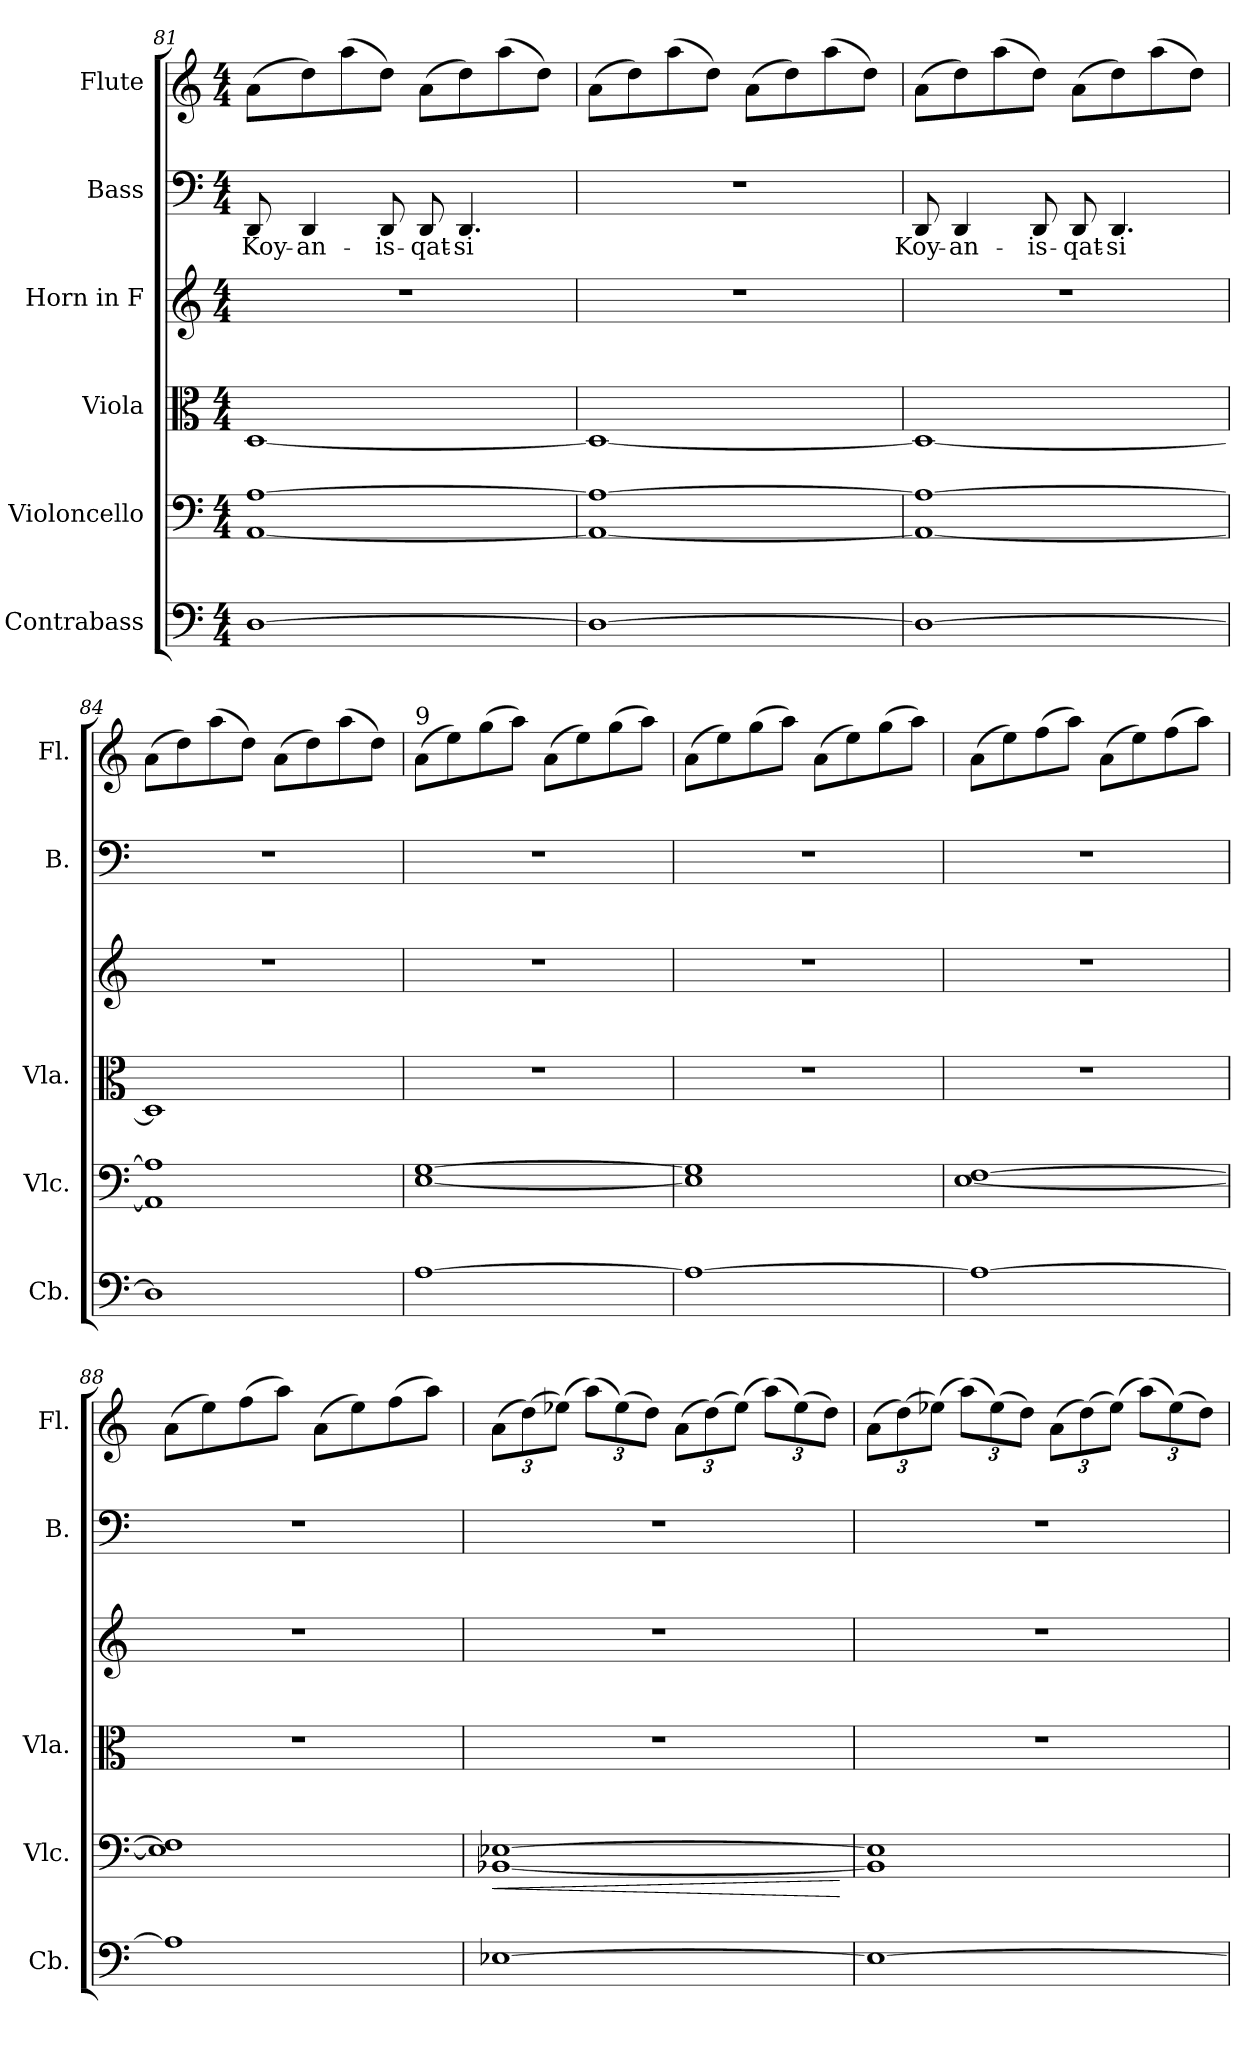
**kern	**kern	**dynam	**kern	**kern	**kern	**text	**kern
*part6	*part5	*part5	*part4	*part3	*part2	*part2	*part1
*staff6	*staff5	*staff5	*staff4	*staff3	*staff2	*staff2	*staff1
*I"Contrabass	*I"Violoncello	*	*I"Viola	*I"Horn in F	*I"Bass	*	*I"Flute
*I'Cb.	*I'Vlc.	*	*I'Vla.	*	*I'B.	*	*I'Fl.
!!LO:PB:g=z
*clefF4	*clefF4	*	*clefC3	*clefG2	*clefF4	*	*clefG2
*ITrd7c12	*	*	*	*ITrd4c7	*	*	*
*k[]	*k[]	*	*k[]	*k[b-]	*k[]	*	*k[]
*M4/4	*M4/4	*	*M4/4	*M4/4	*M4/4	*	*M4/4
=81	=81	=81	=81	=81	=81	=81	=81
[1DD	[1AA [1A	.	[1D	1r	8DD/	Koy-	(8a\L
.	.	.	.	.	4DD/	-an-	8dd\)
.	.	.	.	.	.	.	(8aa\
.	.	.	.	.	8DD/	-is-	8dd\J)
.	.	.	.	.	8DD/	-qat-	(8a\L
.	.	.	.	.	4.DD/	-si	8dd\)
.	.	.	.	.	.	.	(8aa\
.	.	.	.	.	.	.	8dd\J)
=82	=82	=82	=82	=82	=82	=82	=82
1DD_	1AA_ 1A_	.	1D_	1r	1r	.	(8a\L
.	.	.	.	.	.	.	8dd\)
.	.	.	.	.	.	.	(8aa\
.	.	.	.	.	.	.	8dd\J)
.	.	.	.	.	.	.	(8a\L
.	.	.	.	.	.	.	8dd\)
.	.	.	.	.	.	.	(8aa\
.	.	.	.	.	.	.	8dd\J)
=83	=83	=83	=83	=83	=83	=83	=83
1DD_	1AA_ 1A_	.	1D_	1r	8DD/	Koy-	(8a\L
.	.	.	.	.	4DD/	-an-	8dd\)
.	.	.	.	.	.	.	(8aa\
.	.	.	.	.	8DD/	-is-	8dd\J)
.	.	.	.	.	8DD/	-qat-	(8a\L
.	.	.	.	.	4.DD/	-si	8dd\)
.	.	.	.	.	.	.	(8aa\
.	.	.	.	.	.	.	8dd\J)
=84	=84	=84	=84	=84	=84	=84	=84
1DD]	1AA] 1A]	.	1D]	1r	1r	.	(8a\L
.	.	.	.	.	.	.	8dd\)
.	.	.	.	.	.	.	(8aa\
.	.	.	.	.	.	.	8dd\J)
.	.	.	.	.	.	.	(8a\L
.	.	.	.	.	.	.	8dd\)
.	.	.	.	.	.	.	(8aa\
.	.	.	.	.	.	.	8dd\J)
!!LO:LB:g=z
=85	=85	=85	=85	=85	=85	=85	=85
!	!	!	!	!	!	!	!LO:TX:a:t=9
[1AA	[1E [1G	.	1r	1r	1r	.	(8a\L
.	.	.	.	.	.	.	8ee\)
.	.	.	.	.	.	.	(8gg\
.	.	.	.	.	.	.	8aa\J)
.	.	.	.	.	.	.	(8a\L
.	.	.	.	.	.	.	8ee\)
.	.	.	.	.	.	.	(8gg\
.	.	.	.	.	.	.	8aa\J)
=86	=86	=86	=86	=86	=86	=86	=86
1AA_	1E] 1G]	.	1r	1r	1r	.	(8a\L
.	.	.	.	.	.	.	8ee\)
.	.	.	.	.	.	.	(8gg\
.	.	.	.	.	.	.	8aa\J)
.	.	.	.	.	.	.	(8a\L
.	.	.	.	.	.	.	8ee\)
.	.	.	.	.	.	.	(8gg\
.	.	.	.	.	.	.	8aa\J)
=87	=87	=87	=87	=87	=87	=87	=87
1AA_	[1E [1F	.	1r	1r	1r	.	(8a\L
.	.	.	.	.	.	.	8ee\)
.	.	.	.	.	.	.	(8ff\
.	.	.	.	.	.	.	8aa\J)
.	.	.	.	.	.	.	(8a\L
.	.	.	.	.	.	.	8ee\)
.	.	.	.	.	.	.	(8ff\
.	.	.	.	.	.	.	8aa\J)
=88	=88	=88	=88	=88	=88	=88	=88
1AA]	1E] 1F]	.	1r	1r	1r	.	(8a\L
.	.	.	.	.	.	.	8ee\)
.	.	.	.	.	.	.	(8ff\
.	.	.	.	.	.	.	8aa\J)
.	.	.	.	.	.	.	(8a\L
.	.	.	.	.	.	.	8ee\)
.	.	.	.	.	.	.	(8ff\
.	.	.	.	.	.	.	8aa\J)
!!LO:PB:g=z
=89	=89	=89	=89	=89	=89	=89	=89
!	!	!LO:HP:b	!	!	!	!	!
*	*	*	*	*	*	*	*Xbrackettup
[1EE-X	[1BB-X [1E-X	<	1r	1r	1r	.	(12a\L
.	.	.	.	.	.	.	(12dd\)
.	.	.	.	.	.	.	(12ee-X\J)
.	.	.	.	.	.	.	(12aa\L)
.	.	.	.	.	.	.	(12ee-\)
.	.	.	.	.	.	.	12dd\J)
.	.	.	.	.	.	.	(12a\L
.	.	.	.	.	.	.	(12dd\)
.	.	.	.	.	.	.	(12ee-\J)
.	.	.	.	.	.	.	(12aa\L)
.	.	.	.	.	.	.	(12ee-\)
.	.	.	.	.	.	.	12dd\J)
.	.	[	.	.	.	.	.
=90	=90	=90	=90	=90	=90	=90	=90
1EE-_	1BB-] 1E-]	.	1r	1r	1r	.	(12a\L
.	.	.	.	.	.	.	(12dd\)
.	.	.	.	.	.	.	(12ee-X\J)
.	.	.	.	.	.	.	(12aa\L)
.	.	.	.	.	.	.	(12ee-\)
.	.	.	.	.	.	.	12dd\J)
.	.	.	.	.	.	.	(12a\L
.	.	.	.	.	.	.	(12dd\)
.	.	.	.	.	.	.	(12ee-\J)
.	.	.	.	.	.	.	(12aa\L)
.	.	.	.	.	.	.	(12ee-\)
.	.	.	.	.	.	.	12dd\J)
=	=	=	=	=	=	=	=
*-	*-	*-	*-	*-	*-	*-	*-
